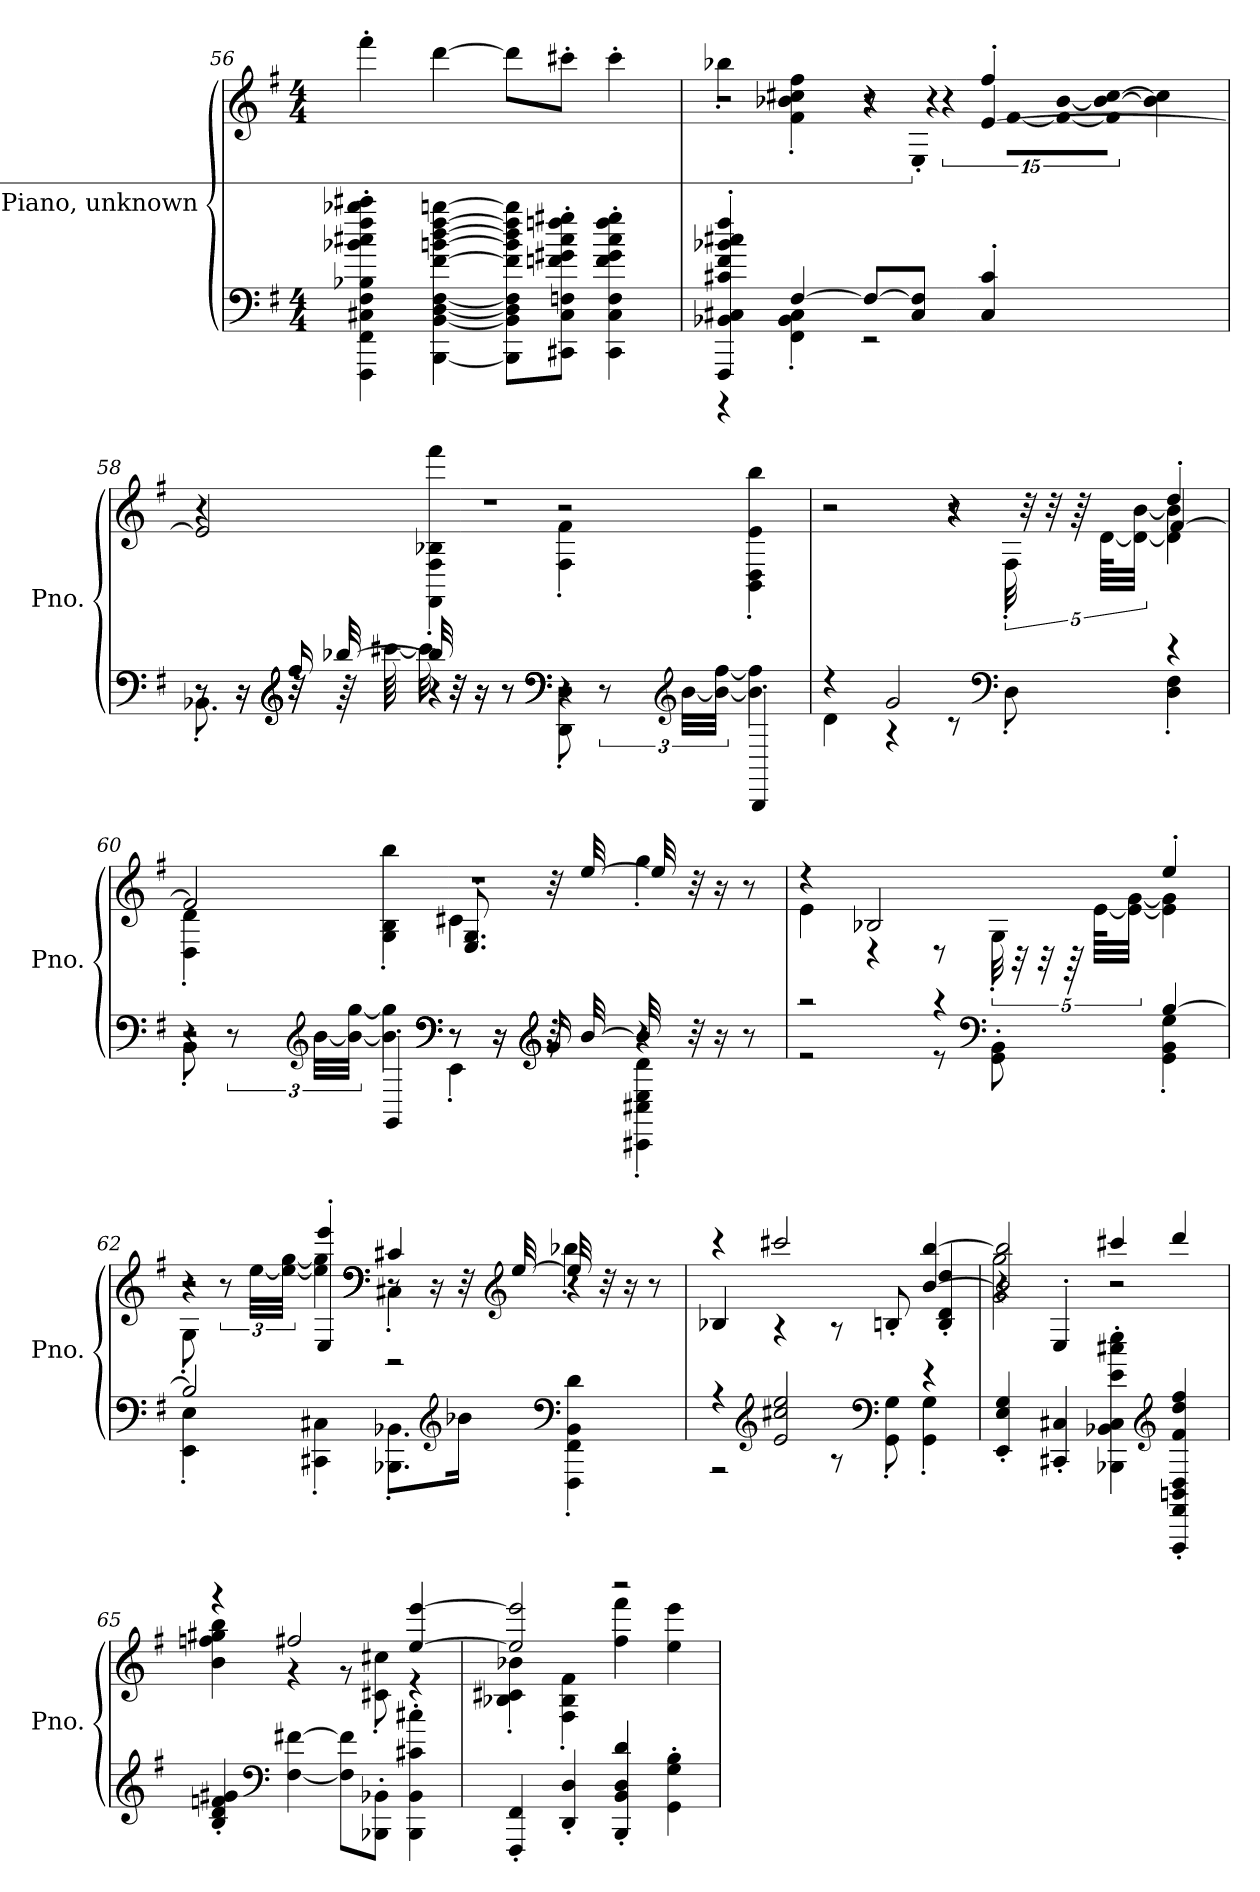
**kern	**kern
*part1	*part1
*staff2	*staff1
*I"Piano, unknown	*
*I'Pno.	*
!!LO:PB:g=z
*clefF4	*clefG2
*k[f#]	*k[f#]
*M4/4	*M4/4
=56	=56
4FFF#\' 4FF#\' 4C#X\' 4F#\' 4B-X\' 4b-X\' 4cc#X\' 4ff#\' 4bb-X\' 4ccc#X\'	4fff#'\
[4BBB\ [4BB\ [4D\ [4F#\ [4f#\ [4bn\ [4dd\ [4ff#\ [4bbn\	[4ddd\
8BBB\] 8BB\] 8D\] 8F#\] 8f#\] 8b\] 8dd\] 8ff#\] 8bb\]L	8ddd\L]
8CC#X\' 8C#\' 8Fn\' 8fn\' 8g#X\' 8cc#\' 8ffn\' 8gg#X\'J	8ccc#X'\J
4CC#\' 4C#\' 4F\' 4f\' 4g#\' 4cc#\' 4ff\' 4gg#\'	4ccc#'\
=57	=57
*^	*^
*	*	*	*^
4FFF#/' 4BB-X/' 4C#X/' 4c#X/' 4f#/' 4b-X/' 4cc#X/' 4ff#/'	4r	2r	4bb-X'\	2r
[4F#/	4FF#\' 4BB-\' 4C#\'	.	4f#\' 4b-X\' 4cc#X\' 4ff#\'	.
8F#/L_	2r	4r	8r	4r
!	!	!	!LO:N:vis=64	!
8C#/ 8F#/]J	.	.	960%17E'\	.
!	!	!	!LO:N:vis=64	!
.	.	.	960%17r	.
.	.	.	1920ryy	.
!	!	!	!LO:N:vis=32	!
.	.	.	640%23r	.
!	!	!	!LO:N:vis=64	!
.	.	.	[960%17f#\LLLL	.
!	!	!	!LO:N:vis=64	!
.	.	.	960%17f#\_ [960%17b-\	.
!	!	!	!LO:N:vis=64	!
.	.	.	960%17f#\] 960%17b-\_ [960%17cc#\JJJJ	.
4C#/' 4c#/'	.	4ff#'/	4b-\] 4cc#\]	[4e/
!!LO:LB:g=z	!!	!!
=58	=58	=58	=58	=58
*	*^	*	*	*
8r	8.BB-X'\	8r	1r	4r	2e/]
16r	.	16r	.	.	.
*clefG2	*	*	*	*	*
32r	32r	16ff#/	.	.	.
[32bb-X/	64r	.	.	.	.
.	[64ccc#X\	.	.	.	.
32bb-/]	32ccc#\]	4r	.	4FF#\' 4F#\' 4B-X\' 4fff#\'	.
32r	32r	.	.	.	.
16r	16r	.	.	.	.
8r	8r	.	.	.	.
*clefF4	*	*	*	*	*
2r	8DD\' 8D\'	4r	.	4F#\' 4f#\'	2r
.	12r	.	.	.	.
*clefG2	*	*	*	*	*
.	[48b\LLL	.	.	.	.
.	48b\_ [48ff#\JJJ	.	.	.	.
.	4b\] 4ff#\]	4BBB'/	.	4BB\' 4D\' 4e\' 4bb\'	.
*	*v	*v	*	*	*
=59	=59	=59	=59	=59
4r	4d\	2r	2r	2r
2g/	4r	.	.	.
.	8r	4r	8r	4r
*clefF4	*	*	*	*
.	8D'\	.	40F#'\	.
.	.	.	40r	.
.	.	.	40r	.
.	.	.	80r	.
.	.	.	[80d\KLLL	.
.	.	.	40d\_ [40b\JJJ	.
4r	4D\' 4F#\'	4dd'/	4d\] 4b\]	[4f#/
!!LO:LB:g=z	!!	!!
=60	=60	=60	=60	=60
*	*^	*	*	*
2r	8BB'\	4r	1r	4D\' 4d\'	2f#/]
.	12r	.	.	.	.
*clefG2	*	*	*	*	*
.	[48b\LLL	.	.	.	.
.	48b\_ [48gg\JJJ	.	.	.	.
.	4b\] 4gg\]	4GG'/	.	4G\' 4B\' 4bb\'	.
*clefF4	*	*	*	*	*
8r	4EE'\	8r	.	4c#X\	8.E/' 8.G/'
16r	.	16r	.	.	.
*clefG2	*	*	*	*	*
32r	.	16g/	.	.	32r
[32b/	.	.	.	.	[32ee/
32b/]	4CC#X\' 4C#X\' 4E\' 4d\'	4r	.	4gg'\	32ee/]
32r	.	.	.	.	32r
16r	.	.	.	.	16r
8r	.	.	.	.	8r
*	*v	*v	*	*	*
*	*	*	*v	*v
=61	=61	=61	=61
2r	2r	4r	4e\
.	.	2B-X/	4r
4r	8r	.	8r
*clefF4	*	*	*
.	8GG\' 8BB\'	.	40G'\
.	.	.	40r
.	.	.	40r
.	.	.	80r
.	.	.	[80e\KLLL
.	.	.	40e\_ [40g\JJJ
[4B/	4GG\' 4BB\' 4G\'	4ee'/	4e\] 4g\]
!!LO:LB:g=z
=62	=62	=62	=62
*	*	*	*^
2B/]	4EE\' 4E\'	2r	8G'\	4r
.	.	.	12r	.
.	.	.	[48ee\LLL	.
.	.	.	48ee\_ [48gg\JJJ	.
.	4CC#X\' 4C#X\'	.	4ee\] 4gg\]	4E/' 4eee/'
*	*	*clefF4	*	*
2r	8.BBB-X\' 8.BB-X\'L	8r	4C#X'\	4c#X/
.	.	16r	.	.
*clefG2	*	*	*	*
.	16b-X\Jk	32r	.	.
*	*	*clefG2	*	*
.	.	[32ee/	.	.
*clefF4	*	*	*	*
.	4FFF#\' 4FF#\' 4BB-\' 4d\'	32ee/]	4bb-X'\	4r
.	.	32r	.	.
.	.	16r	.	.
.	.	8r	.	.
*	*	*	*v	*v
=63	=63	=63	=63
4r	2r	4r	4B-X/
*clefG2	*	*	*
2e/ 2cc#X/ 2ee/	.	2ccc#X/	4r
.	8r	.	8r
*clefF4	*	*	*
.	8GG\' 8G\'	.	8Bn'/
4r	4GG\' 4G\'	[4b/ [4bb/	4B/' 4d/' 4dd/'
*v	*v	*	*
=64	=64	=64
*	*	*^
4EE/' 4E/' 4G/'	2b/] 2bb/]	2g\ 2gg\	4r
4CC#X/' 4C#X/'	.	.	4E'/
4BBB-X\' 4BB-X\' 4C#\' 4e\' 4cc#X\' 4ee\'	2r	2r	4ccc#X/
*clefG2	*	*	*
4FFF#/' 4FF#/' 4BBn/' 4D/' 4f#/' 4dd/' 4ff#/'	.	.	4ddd/
*	*	*v	*v
!!LO:LB:g=z
=65	=65	=65
4B/' 4d/' 4fn/' 4g#X/'	4r	4b\ 4ffn\ 4gg#X\ 4bb\
*clefF4	*	*
[4F#\ [4f#X\	2ff#X/	4r
8F#\] 8f#\]L	.	8r
8BBB-X\' 8BB-X\'J	.	8c#X\' 8cc#X\'
4BBB-\' 4BB-\' 4c#X\' 4cc#X\'	[4ee/ [4eee/	4r
=66	=66	=66
4FFF#/' 4FF#/'	2ee/] 2eee/]	4B-X\' 4c#X\' 4b-X\'
4DD/' 4D/'	.	4F#\' 4B-\' 4f#\'
4BBB/' 4BB/' 4D/' 4d/'	2r	4ff#\ 4fff#\
4GG\' 4G\' 4B\'	.	4ee\ 4eee\
*	*v	*v
=	=
*-	*-
